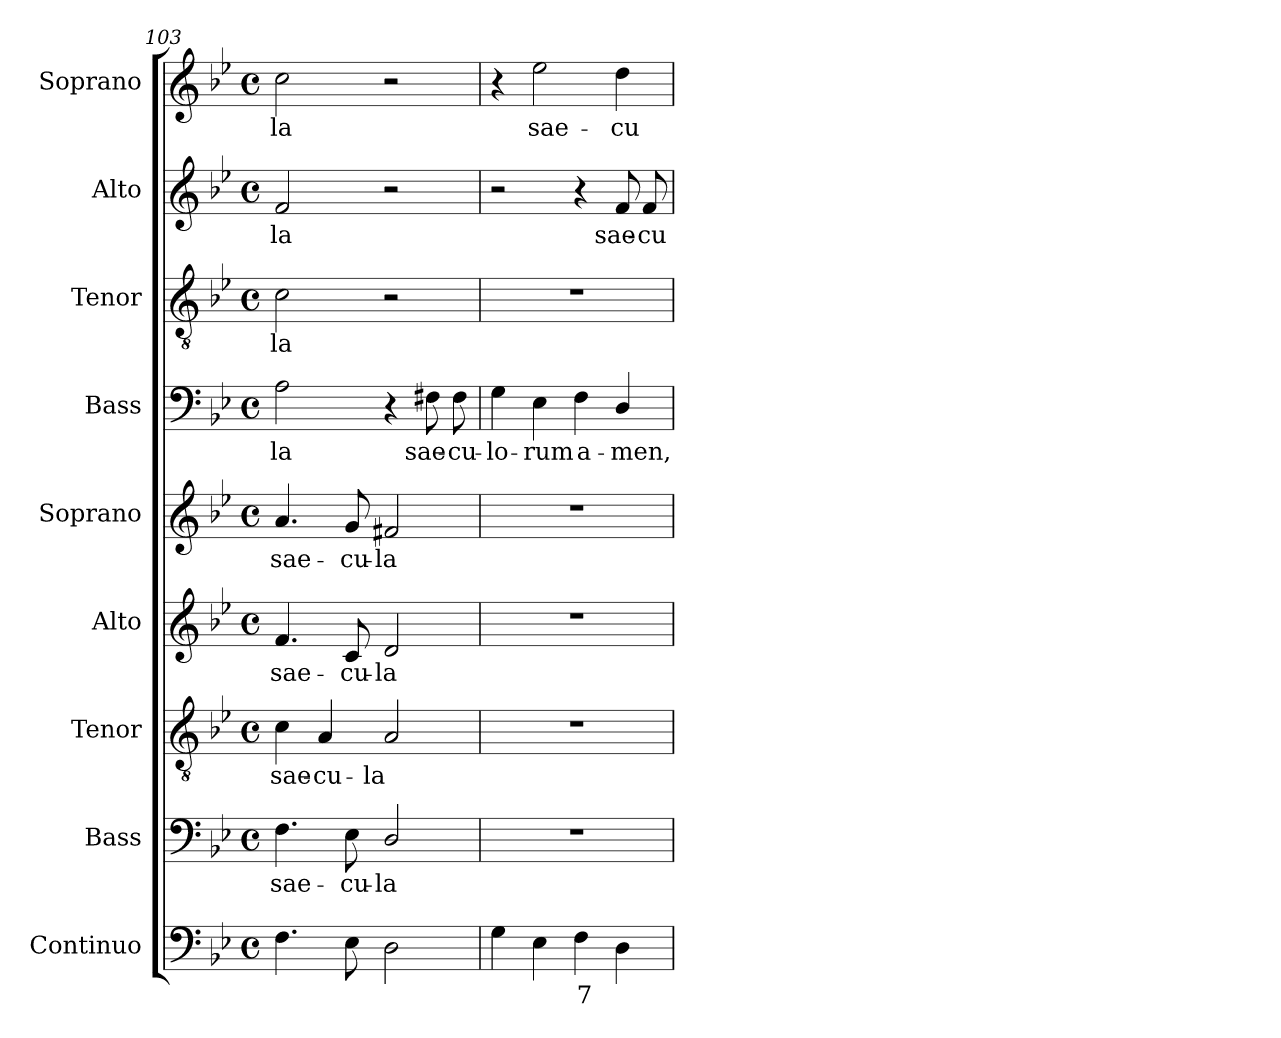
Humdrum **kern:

**kern	**text	**kern	**text	**kern	**text	**kern	**text	**kern	**text	**kern	**text	**kern	**text	**kern	**text	**kern	**text
*part9	*part9	*part8	*part8	*part7	*part7	*part6	*part6	*part5	*part5	*part4	*part4	*part3	*part3	*part2	*part2	*part1	*part1
*staff9	*staff9	*staff8	*staff8	*staff7	*staff7	*staff6	*staff6	*staff5	*staff5	*staff4	*staff4	*staff3	*staff3	*staff2	*staff2	*staff1	*staff1
*I"Continuo	*	*I"Bass	*	*I"Tenor	*	*I"Alto	*	*I"Soprano	*	*I"Bass	*	*I"Tenor	*	*I"Alto	*	*I"Soprano	*
*	*	*I'B.	*	*I'T.	*	*I'A.	*	*I'S.	*	*I'B.	*	*I'T.	*	*I'A.	*	*I'S.	*
*clefF4	*	*clefF4	*	*clefGv2	*	*clefG2	*	*clefG2	*	*clefF4	*	*clefGv2	*	*clefG2	*	*clefG2	*
*	*	*	*	*ITrd7c12	*	*	*	*	*	*	*	*ITrd7c12	*	*	*	*	*
*k[b-e-]	*	*k[b-e-]	*	*k[b-e-]	*	*k[b-e-]	*	*k[b-e-]	*	*k[b-e-]	*	*k[b-e-]	*	*k[b-e-]	*	*k[b-e-]	*
*B-:	*	*B-:	*	*B-:	*	*B-:	*	*B-:	*	*B-:	*	*B-:	*	*B-:	*	*B-:	*
*M4/4	*	*M4/4	*	*M4/4	*	*M4/4	*	*M4/4	*	*M4/4	*	*M4/4	*	*M4/4	*	*M4/4	*
*met(c)	*	*met(c)	*	*met(c)	*	*met(c)	*	*met(c)	*	*met(c)	*	*met(c)	*	*met(c)	*	*met(c)	*
=103	=103	=103	=103	=103	=103	=103	=103	=103	=103	=103	=103	=103	=103	=103	=103	=103	=103
!	!	!	!LO:LY:b:color=#000000	!	!	!	!	!	!	!	!	!	!	!	!	!	!
!	!	!	!	!	!LO:LY:b:color=#000000	!	!	!	!	!	!	!	!	!	!	!	!
!	!	!	!	!	!	!	!LO:LY:b:color=#000000	!	!	!	!	!	!	!	!	!	!
!	!	!	!	!	!	!	!	!	!LO:LY:b:color=#000000	!	!	!	!	!	!	!	!
!	!	!	!	!	!	!	!	!	!	!	!LO:LY:b:color=#000000	!	!	!	!	!	!
!	!	!	!	!	!	!	!	!	!	!	!	!	!LO:LY:b:color=#000000	!	!	!	!
!	!	!	!	!	!	!	!	!	!	!	!	!	!	!	!LO:LY:b:color=#000000	!	!
!	!	!	!	!	!	!	!	!	!	!	!	!	!	!	!	!	!LO:LY:b:color=#000000
4.Fi\	.	4.Fi\	sae-	4Ci\	sae-	4.fi/	sae-	4.ai/	sae-	2Ai\	-la	2Ci\	-la	2fi/	-la	2cci\	-la
!	!	!	!	!	!LO:LY:b:color=#000000	!	!	!	!	!	!	!	!	!	!	!	!
.	.	.	.	4AAi/	-cu-	.	.	.	.	.	.	.	.	.	.	.	.
!	!	!	!LO:LY:b:color=#000000	!	!	!	!	!	!	!	!	!	!	!	!	!	!
!	!	!	!	!	!	!	!LO:LY:b:color=#000000	!	!	!	!	!	!	!	!	!	!
!	!	!	!	!	!	!	!	!	!LO:LY:b:color=#000000	!	!	!	!	!	!	!	!
8E-i\	.	8E-i\	-cu-	.	.	8ci/	-cu-	8gi/	-cu-	.	.	.	.	.	.	.	.
!	!	!	!LO:LY:b:color=#000000	!	!	!	!	!	!	!	!	!	!	!	!	!	!
!	!	!	!	!	!LO:LY:b:color=#000000	!	!	!	!	!	!	!	!	!	!	!	!
!	!	!	!	!	!	!	!LO:LY:b:color=#000000	!	!	!	!	!	!	!	!	!	!
!	!	!	!	!	!	!	!	!	!LO:LY:b:color=#000000	!	!	!	!	!	!	!	!
2Di\	.	2Di/	-la	2AAi/	-la	2di/	-la	2f#Xi/	-la	4r	.	2r	.	2r	.	2r	.
!	!	!	!	!	!	!	!	!	!	!	!LO:LY:b:color=#000000	!	!	!	!	!	!
.	.	.	.	.	.	.	.	.	.	8F#Xi\	sae-	.	.	.	.	.	.
!	!	!	!	!	!	!	!	!	!	!	!LO:LY:b:color=#000000	!	!	!	!	!	!
.	.	.	.	.	.	.	.	.	.	8F#i\	-cu-	.	.	.	.	.	.
!!LO:LB:g=z
=104	=104	=104	=104	=104	=104	=104	=104	=104	=104	=104	=104	=104	=104	=104	=104	=104	=104
!	!	!	!	!	!	!	!	!	!	!	!LO:LY:b:color=#000000	!	!	!	!	!	!
4Gi\	.	1r	.	1r	.	1r	.	1r	.	4Gi\	-lo-	1r	.	2r	.	4r	.
!	!	!	!	!	!	!	!	!	!	!	!LO:LY:b:color=#000000	!	!	!	!	!	!
!	!	!	!	!	!	!	!	!	!	!	!	!	!	!	!	!	!LO:LY:b:color=#000000
4E-i\	.	.	.	.	.	.	.	.	.	4E-i\	-rum	.	.	.	.	2ee-i\	sae-
!	!LO:LY:b:color=#000000	!	!	!	!	!	!	!	!	!	!	!	!	!	!	!	!
!	!	!	!	!	!	!	!	!	!	!	!LO:LY:b:color=#000000	!	!	!	!	!	!
4Fi\	7	.	.	.	.	.	.	.	.	4Fi\	a-	.	.	4r	.	.	.
!	!	!	!	!	!	!	!	!	!	!	!LO:LY:b:color=#000000	!	!	!	!	!	!
!	!	!	!	!	!	!	!	!	!	!	!	!	!	!	!LO:LY:b:color=#000000	!	!
!	!	!	!	!	!	!	!	!	!	!	!	!	!	!	!	!	!LO:LY:b:color=#000000
4Di\	.	.	.	.	.	.	.	.	.	4Di/	-men,	.	.	8fi/	sae-	4ddi\	-cu-
!	!	!	!	!	!	!	!	!	!	!	!	!	!	!	!LO:LY:b:color=#000000	!	!
.	.	.	.	.	.	.	.	.	.	.	.	.	.	8fi/	-cu-	.	.
=	=	=	=	=	=	=	=	=	=	=	=	=	=	=	=	=	=
*-	*-	*-	*-	*-	*-	*-	*-	*-	*-	*-	*-	*-	*-	*-	*-	*-	*-
